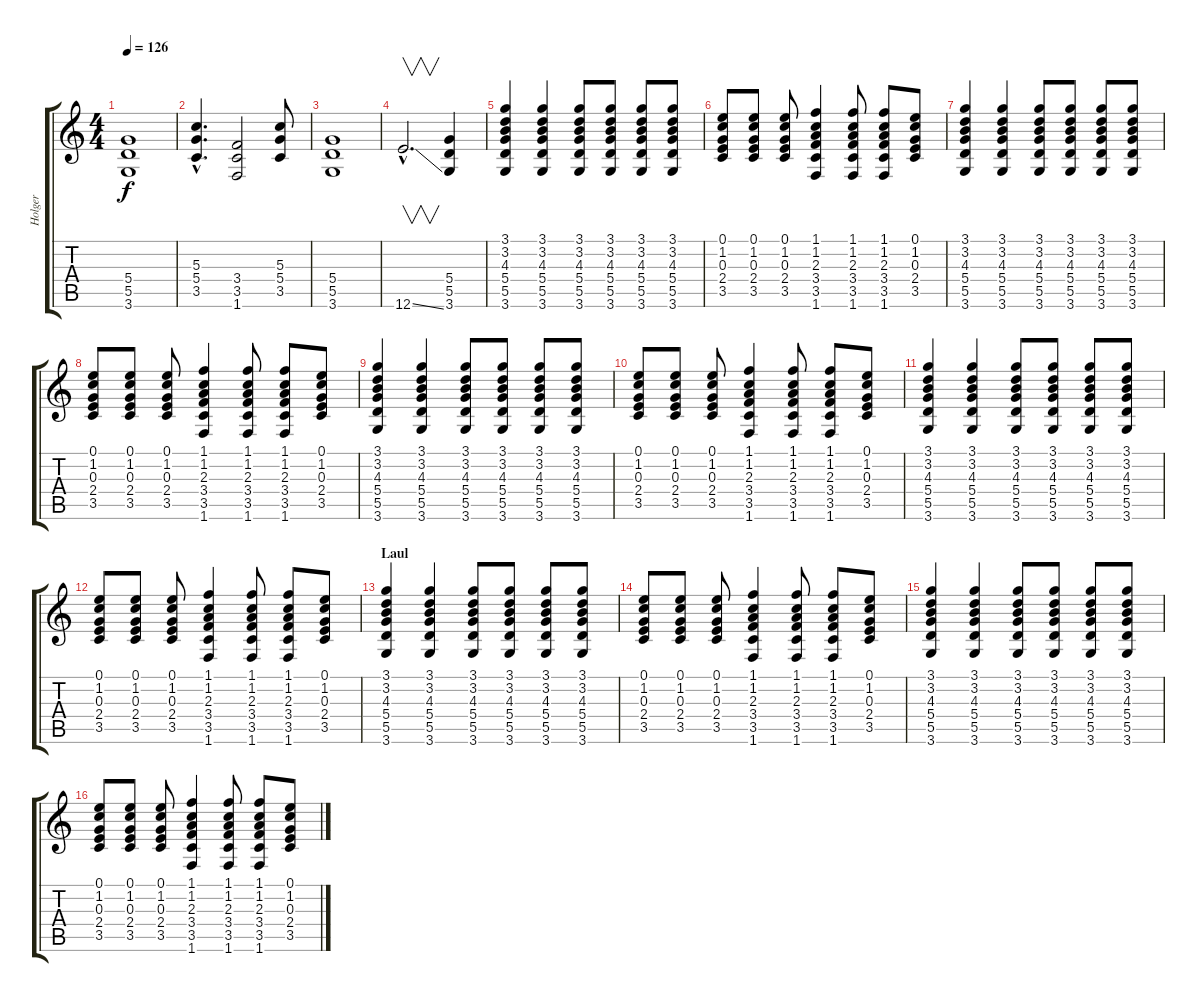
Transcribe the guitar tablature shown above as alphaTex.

\track ("Holger" "Holger") {instrument acousticguitarsteel}
\staff {score tabs}
\tuning (E4 B3 G3 D3 A2 E2) {hide}
\ts (4 4)
\tempo 126
\clef g2
\ks c
(5.4 5.5 3.6).1{dy f volume 10 instrument overdrivenguitar} |
(5.3{hac} 5.4{hac} 3.5{hac}).4{d} (3.4 3.5 1.6).2 (5.3 5.4 3.5).8 |
(5.4 5.5 3.6).1 |
12.6{ss hac}.2{v d} (5.4 5.5 3.6).4 |
(3.1 3.2 4.3 5.4 5.5 3.6).4{volume 10 instrument acousticguitarsteel} (3.1 3.2 4.3 5.4 5.5 3.6).4 (3.1 3.2 4.3 5.4 5.5 3.6).8 (3.1 3.2 4.3 5.4 5.5 3.6).8 (3.1 3.2 4.3 5.4 5.5 3.6).8 (3.1 3.2 4.3 5.4 5.5 3.6).8 |
(0.1 1.2 0.3 2.4 3.5).8 (0.1 1.2 0.3 2.4 3.5).8 (0.1 1.2 0.3 2.4 3.5).8 (1.1 1.2 2.3 3.4 3.5 1.6).4 (1.1 1.2 2.3 3.4 3.5 1.6).8 (1.1 1.2 2.3 3.4 3.5 1.6).8 (0.1 1.2 0.3 2.4 3.5).8 |
(3.1 3.2 4.3 5.4 5.5 3.6).4 (3.1 3.2 4.3 5.4 5.5 3.6).4 (3.1 3.2 4.3 5.4 5.5 3.6).8 (3.1 3.2 4.3 5.4 5.5 3.6).8 (3.1 3.2 4.3 5.4 5.5 3.6).8 (3.1 3.2 4.3 5.4 5.5 3.6).8 |
(0.1 1.2 0.3 2.4 3.5).8 (0.1 1.2 0.3 2.4 3.5).8 (0.1 1.2 0.3 2.4 3.5).8 (1.1 1.2 2.3 3.4 3.5 1.6).4 (1.1 1.2 2.3 3.4 3.5 1.6).8 (1.1 1.2 2.3 3.4 3.5 1.6).8 (0.1 1.2 0.3 2.4 3.5).8 |
(3.1 3.2 4.3 5.4 5.5 3.6).4 (3.1 3.2 4.3 5.4 5.5 3.6).4 (3.1 3.2 4.3 5.4 5.5 3.6).8 (3.1 3.2 4.3 5.4 5.5 3.6).8 (3.1 3.2 4.3 5.4 5.5 3.6).8 (3.1 3.2 4.3 5.4 5.5 3.6).8 |
(0.1 1.2 0.3 2.4 3.5).8 (0.1 1.2 0.3 2.4 3.5).8 (0.1 1.2 0.3 2.4 3.5).8 (1.1 1.2 2.3 3.4 3.5 1.6).4 (1.1 1.2 2.3 3.4 3.5 1.6).8 (1.1 1.2 2.3 3.4 3.5 1.6).8 (0.1 1.2 0.3 2.4 3.5).8 |
(3.1 3.2 4.3 5.4 5.5 3.6).4 (3.1 3.2 4.3 5.4 5.5 3.6).4 (3.1 3.2 4.3 5.4 5.5 3.6).8 (3.1 3.2 4.3 5.4 5.5 3.6).8 (3.1 3.2 4.3 5.4 5.5 3.6).8 (3.1 3.2 4.3 5.4 5.5 3.6).8 |
(0.1 1.2 0.3 2.4 3.5).8 (0.1 1.2 0.3 2.4 3.5).8 (0.1 1.2 0.3 2.4 3.5).8 (1.1 1.2 2.3 3.4 3.5 1.6).4 (1.1 1.2 2.3 3.4 3.5 1.6).8 (1.1 1.2 2.3 3.4 3.5 1.6).8 (0.1 1.2 0.3 2.4 3.5).8 |
\section ("" "Laul")
(3.1 3.2 4.3 5.4 5.5 3.6).4 (3.1 3.2 4.3 5.4 5.5 3.6).4 (3.1 3.2 4.3 5.4 5.5 3.6).8 (3.1 3.2 4.3 5.4 5.5 3.6).8 (3.1 3.2 4.3 5.4 5.5 3.6).8 (3.1 3.2 4.3 5.4 5.5 3.6).8 |
(0.1 1.2 0.3 2.4 3.5).8 (0.1 1.2 0.3 2.4 3.5).8 (0.1 1.2 0.3 2.4 3.5).8 (1.1 1.2 2.3 3.4 3.5 1.6).4 (1.1 1.2 2.3 3.4 3.5 1.6).8 (1.1 1.2 2.3 3.4 3.5 1.6).8 (0.1 1.2 0.3 2.4 3.5).8 |
(3.1 3.2 4.3 5.4 5.5 3.6).4 (3.1 3.2 4.3 5.4 5.5 3.6).4 (3.1 3.2 4.3 5.4 5.5 3.6).8 (3.1 3.2 4.3 5.4 5.5 3.6).8 (3.1 3.2 4.3 5.4 5.5 3.6).8 (3.1 3.2 4.3 5.4 5.5 3.6).8 |
(0.1 1.2 0.3 2.4 3.5).8 (0.1 1.2 0.3 2.4 3.5).8 (0.1 1.2 0.3 2.4 3.5).8 (1.1 1.2 2.3 3.4 3.5 1.6).4 (1.1 1.2 2.3 3.4 3.5 1.6).8 (1.1 1.2 2.3 3.4 3.5 1.6).8 (0.1 1.2 0.3 2.4 3.5).8
